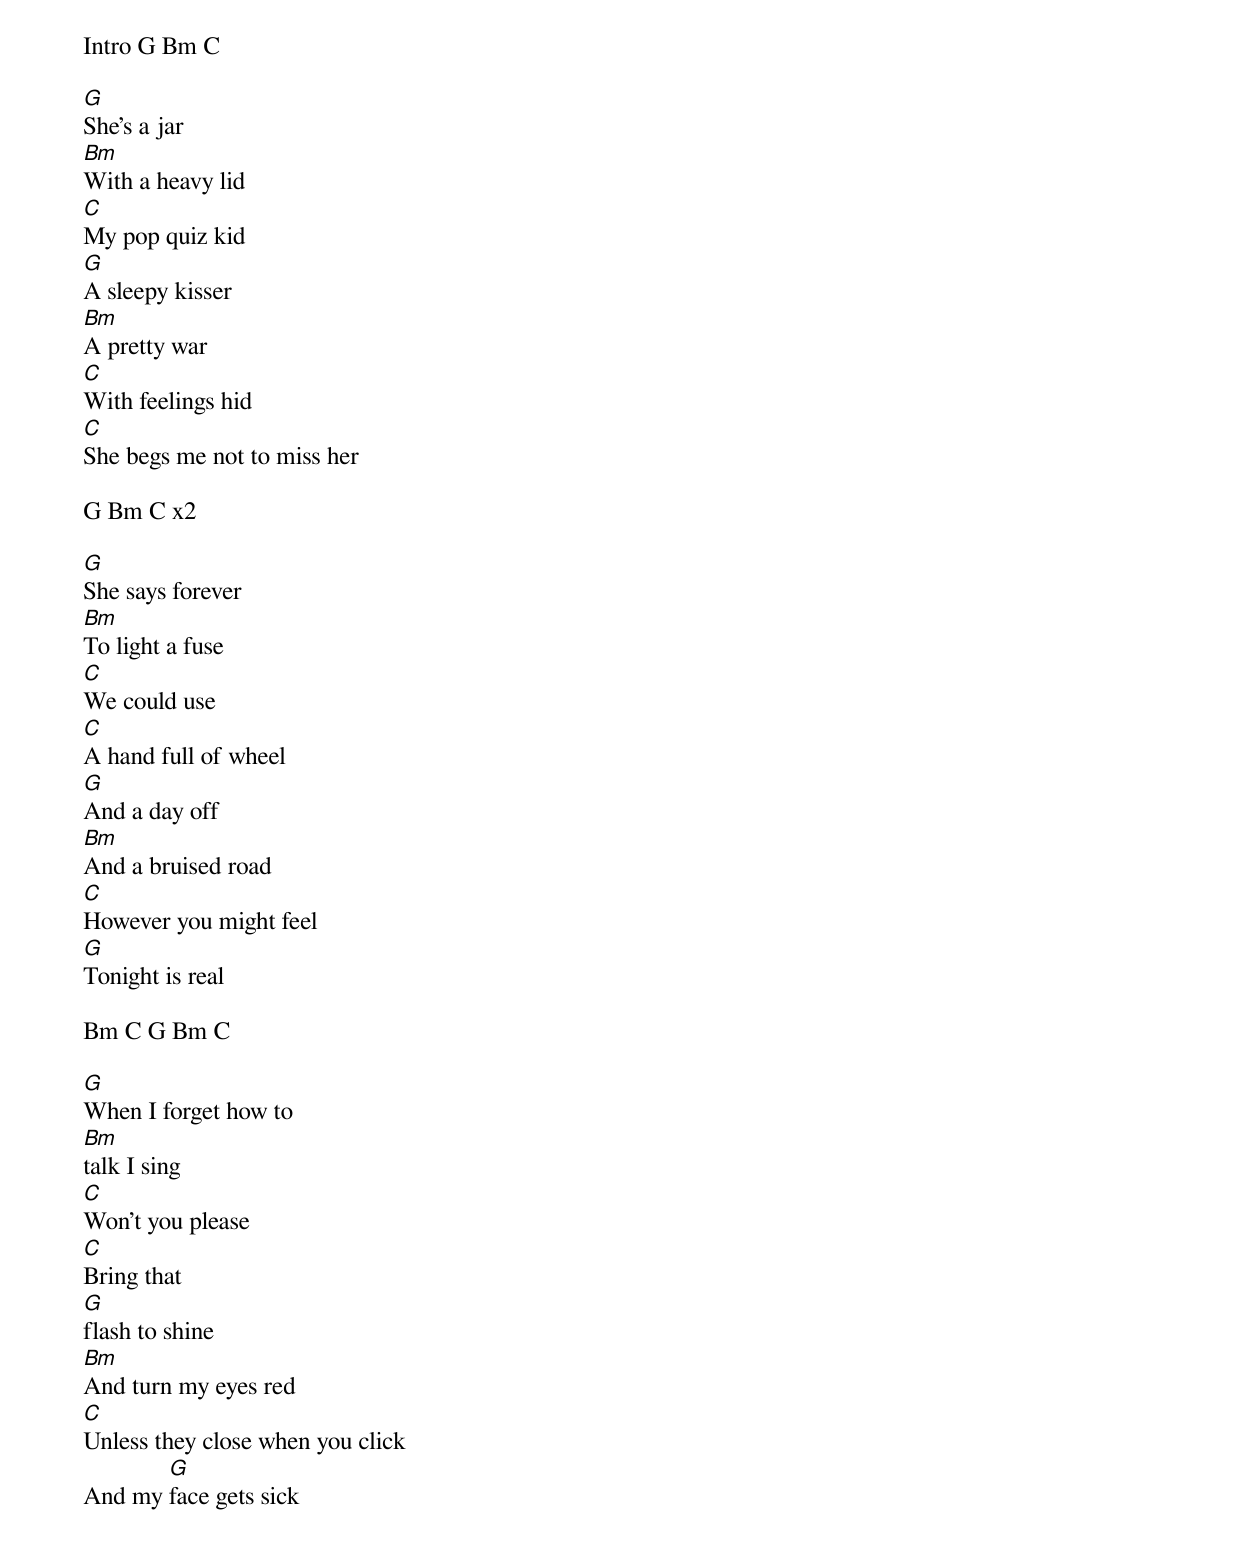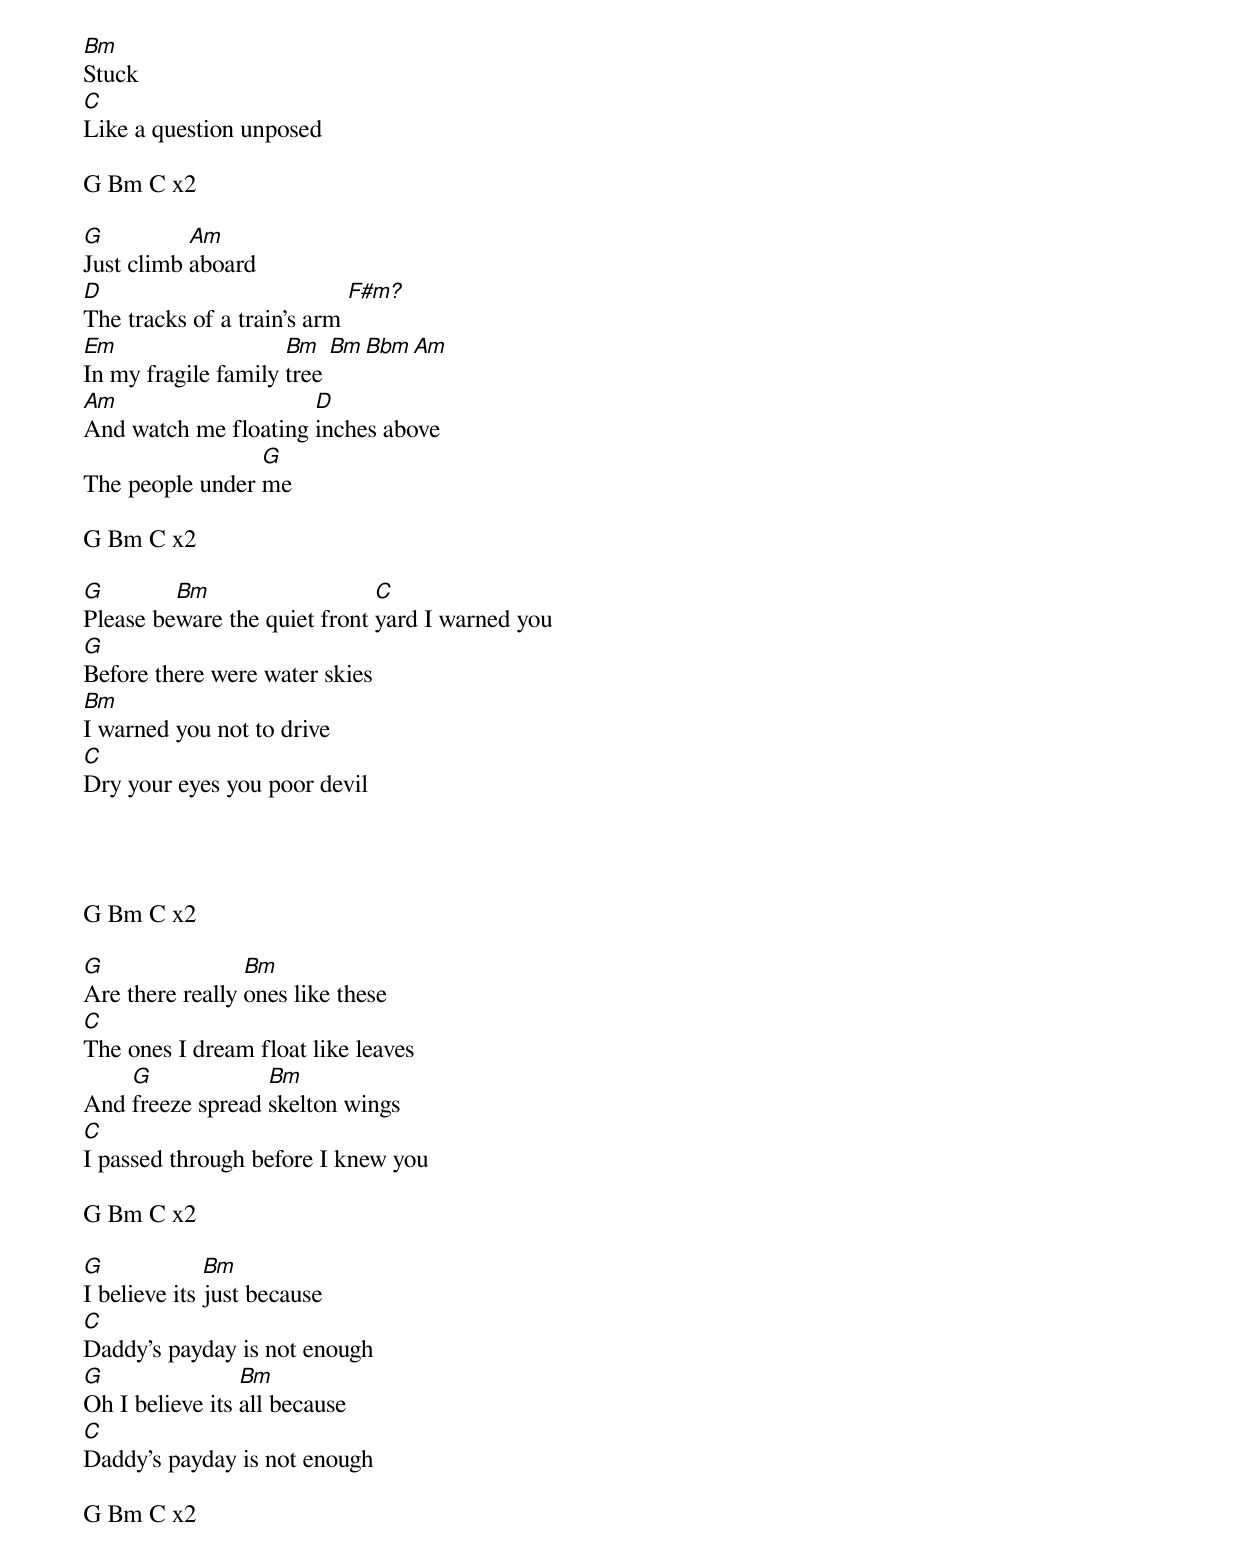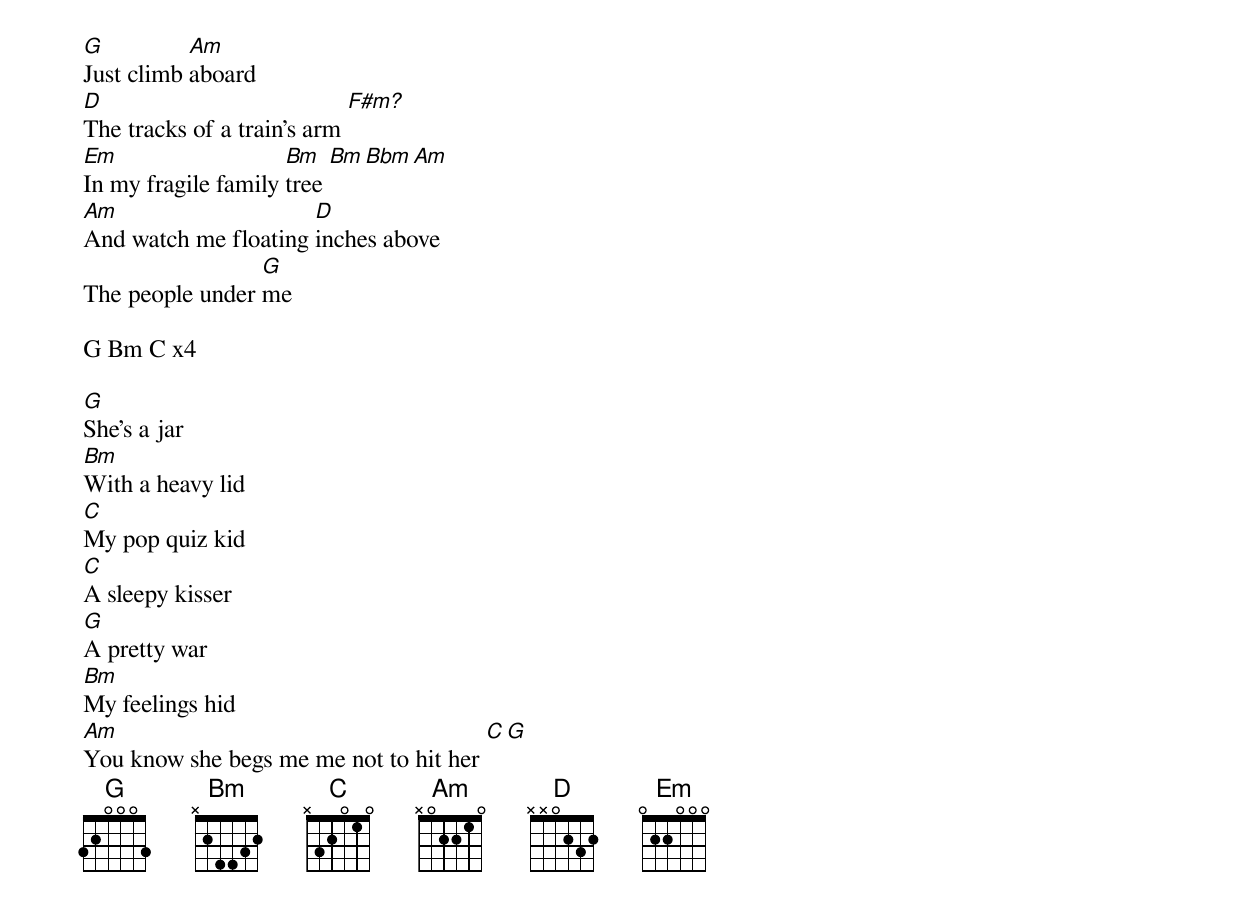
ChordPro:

Intro G Bm C

[G]She's a jar
[Bm]With a heavy lid
[C]My pop quiz kid
[G]A sleepy kisser
[Bm]A pretty war
[C]With feelings hid
[C]She begs me not to miss her

G Bm C x2

[G]She says forever
[Bm]To light a fuse
[C]We could use
[C]A hand full of wheel
[G]And a day off
[Bm]And a bruised road
[C]However you might feel
[G]Tonight is real

Bm C G Bm C

[G]When I forget how to
[Bm]talk I sing
[C]Won't you please
[C]Bring that
[G]flash to shine
[Bm]And turn my eyes red
[C]Unless they close when you click
And my [G]face gets sick
[Bm]Stuck
[C]Like a question unposed

G Bm C x2

[G]Just climb [Am]aboard
[D]The tracks of a train's arm [F#m?]
[Em]In my fragile family [Bm]tree [Bm Bbm Am]
[Am]And watch me floating [D]inches above
The people under [G]me

G Bm C x2

[G]Please be[Bm]ware the quiet front [C]yard I warned you
[G]Before there were water skies
[Bm]I warned you not to drive
[C]Dry your eyes you poor devil




G Bm C x2

[G]Are there really [Bm]ones like these
[C]The ones I dream float like leaves
And [G]freeze spread [Bm]skelton wings
[C]I passed through before I knew you

G Bm C x2

[G]I believe its [Bm]just because
[C]Daddy's payday is not enough
[G]Oh I believe its [Bm]all because
[C]Daddy's payday is not enough

G Bm C x2

[G]Just climb [Am]aboard
[D]The tracks of a train's arm [F#m?]
[Em]In my fragile family [Bm]tree [Bm Bbm Am]
[Am]And watch me floating [D]inches above
The people under [G]me

G Bm C x4

[G]She's a jar
[Bm]With a heavy lid
[C]My pop quiz kid
[C]A sleepy kisser
[G]A pretty war
[Bm]My feelings hid
[Am]You know she begs me me not to hit her [C G]
